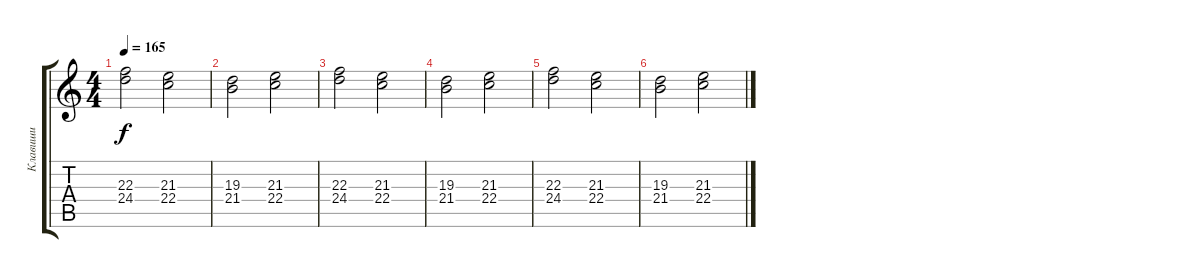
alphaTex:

\track ("Клавиши" "Клавиши") {instrument electricgrandpiano}
\staff {score tabs}
\tuning (E4 B3 G3 D3 A2 E2) {hide}
\ts (4 4)
\tempo 165
\clef g2
\ks c
(22.3 24.4).2{dy f} (21.3 22.4).2 |
(19.3 21.4).2 (21.3 22.4).2 |
(22.3 24.4).2 (21.3 22.4).2 |
(19.3 21.4).2 (21.3 22.4).2 |
(22.3 24.4).2 (21.3 22.4).2 |
(19.3 21.4).2 (21.3 22.4).2
